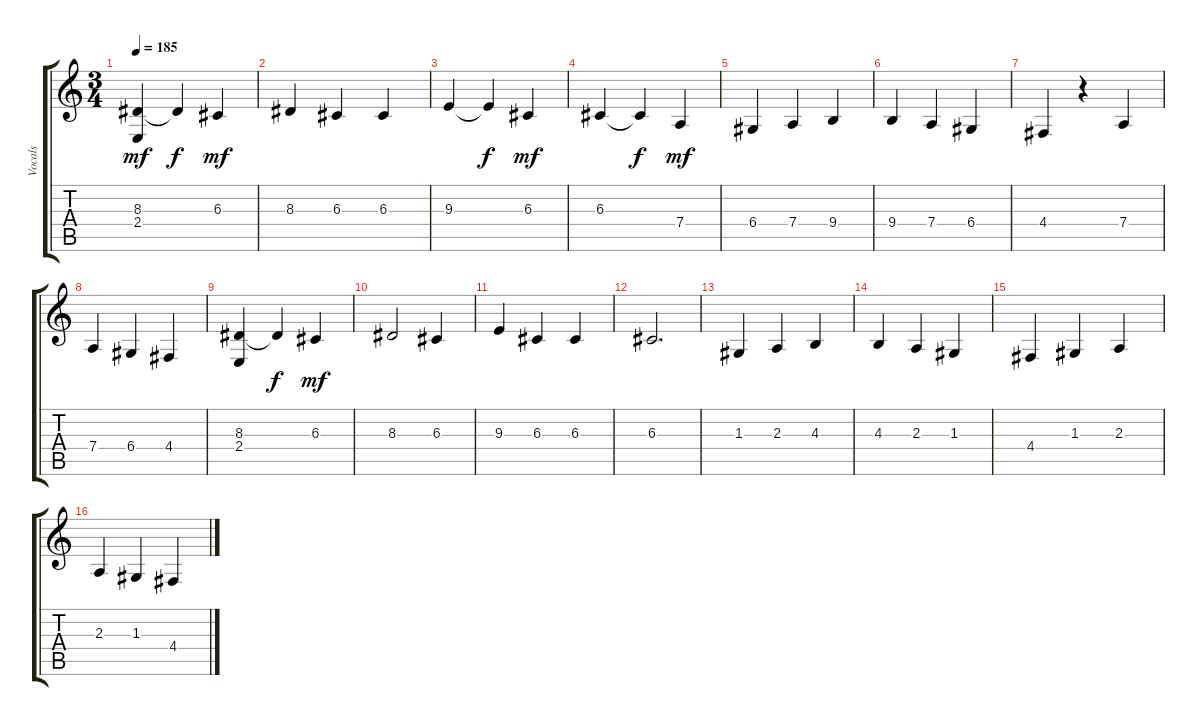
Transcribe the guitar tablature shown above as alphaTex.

\track ("Vocals" "Vocals") {instrument ocarina}
\staff {score tabs}
\tuning (E4 B3 G3 D3 A2 E2) {hide}
\ts (3 4)
\tempo 185
\clef g2
\ks c
(8.3 2.4).4{dy mf} 8.3{t}.4{dy f} 6.3.4{dy mf} |
8.3.4 6.3.4 6.3.4 |
9.3.4 9.3{t}.4{dy f} 6.3.4{dy mf} |
6.3.4 6.3{t}.4{dy f} 7.4.4{dy mf} |
6.4.4 7.4.4 9.4.4 |
9.4.4 7.4.4 6.4.4 |
4.4.4 r.4 7.4.4 |
7.4.4 6.4.4 4.4.4 |
(8.3 2.4).4 8.3{t}.4{dy f} 6.3.4{dy mf} |
8.3.2 6.3.4 |
9.3.4 6.3.4 6.3.4 |
6.3.2{d} |
1.3.4 2.3.4 4.3.4 |
4.3.4 2.3.4 1.3.4 |
4.4.4 1.3.4 2.3.4 |
2.3.4 1.3.4 4.4.4
